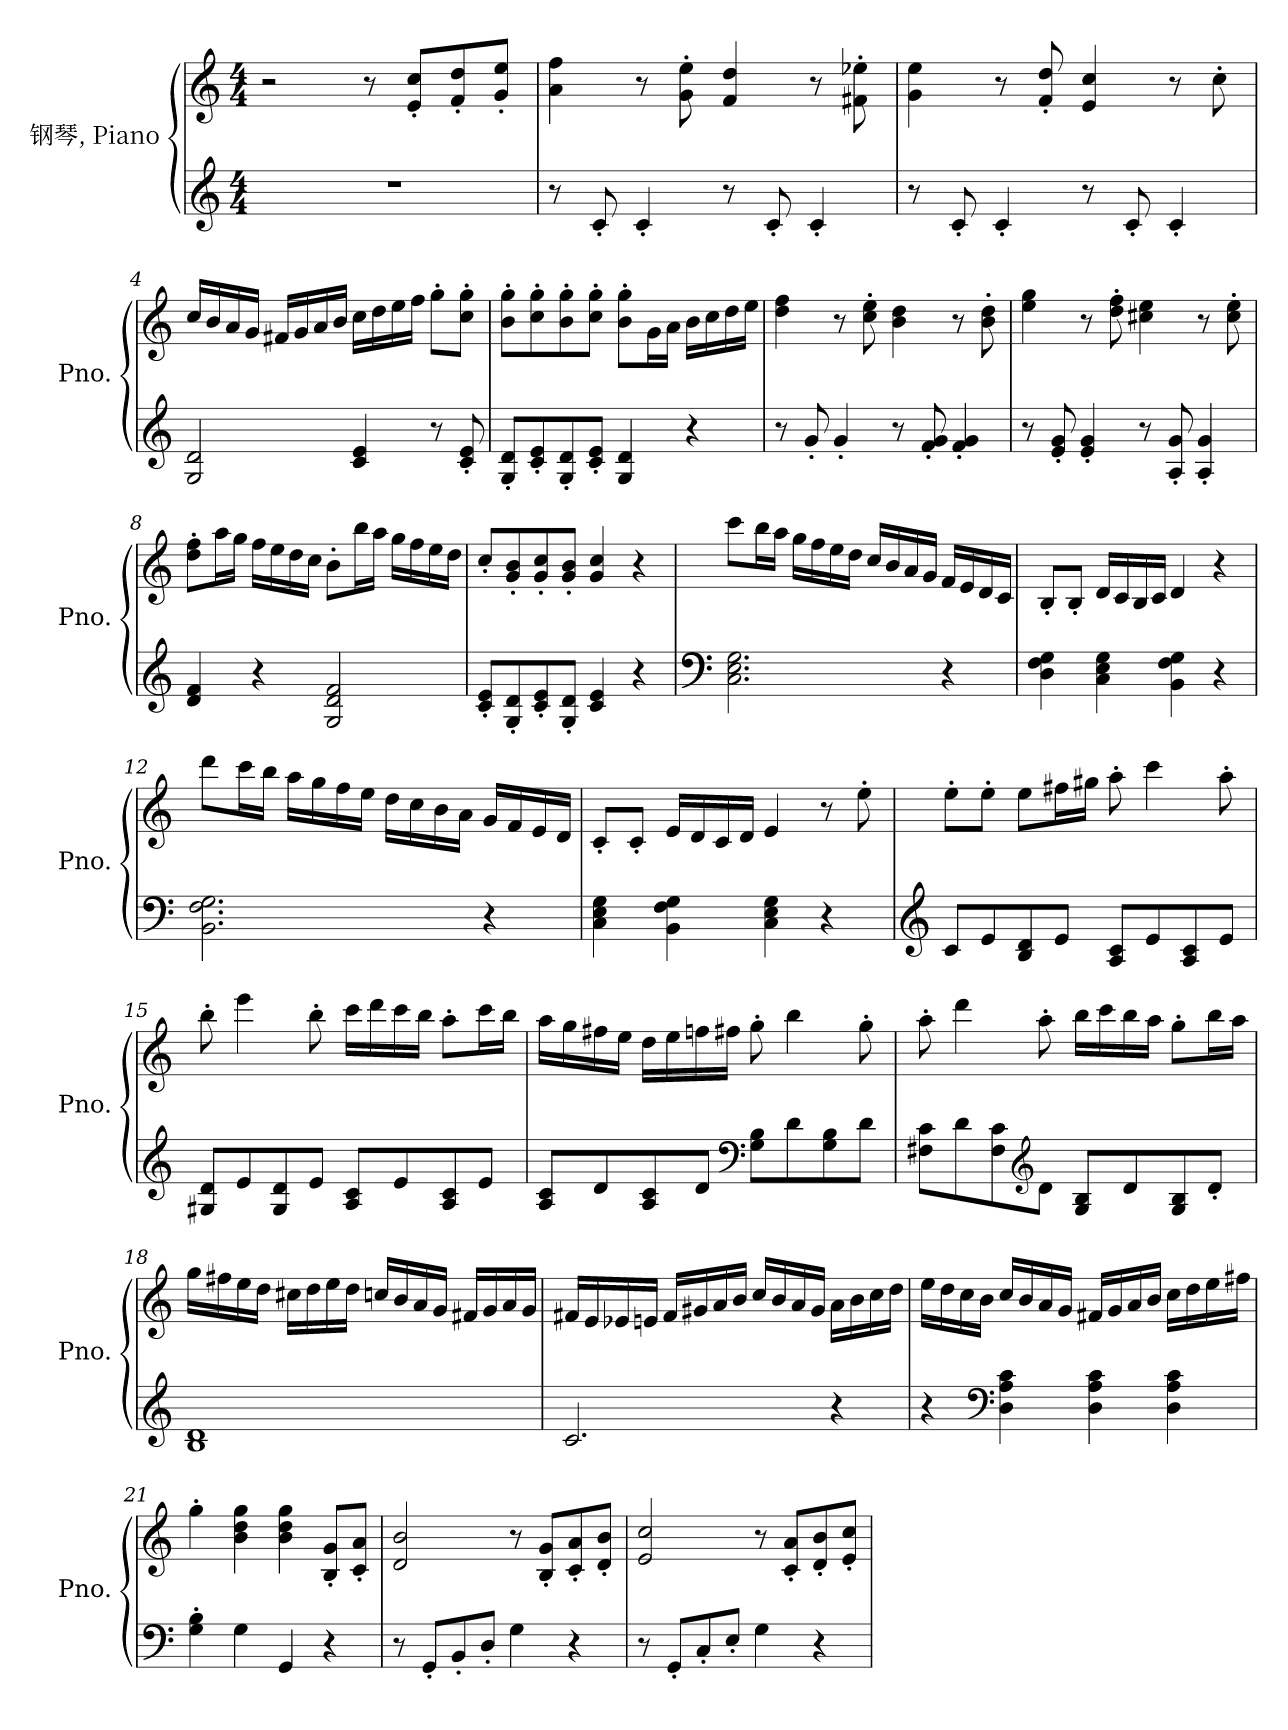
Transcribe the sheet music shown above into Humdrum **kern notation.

**kern	**kern
*part2	*part1
*staff2	*staff1
*I"钢琴, Piano	*I"钢琴, Piano
*I'Pno.	*I'Pno.
*clefG2	*clefG2
*k[]	*k[]
*M4/4	*M4/4
*MM115	*MM115
=1	=1
1r	2r
.	8r
.	8e/' 8cc/'L
.	8f/' 8dd/'
.	8g/' 8ee/'J
=2	=2
8r	4a\ 4ff\
8c'/	.
4c'/	8r
.	8g\' 8ee\'
8r	4f/ 4dd/
8c'/	.
4c'/	8r
.	8f#X\' 8ee-X\'
=3	=3
8r	4g\ 4ee\
8c'/	.
4c'/	8r
.	8f/' 8dd/'
8r	4e/ 4cc/
8c'/	.
4c'/	8r
.	8cc'\
!!LO:LB:g=z
=4	=4
2G/ 2d/	16cc/LL
.	16b/
.	16a/
.	16g/JJ
.	16f#X/LL
.	16g/
.	16a/
.	16b/JJ
4c/ 4e/	16cc\LL
.	16dd\
.	16ee\
.	16ff\JJ
8r	8gg'\L
8c/' 8e/'	8cc\' 8gg\'J
=5	=5
8G/' 8d/'L	8b\' 8gg\'L
8c/' 8e/'	8cc\' 8gg\'
8G/' 8d/'	8b\' 8gg\'
8c/' 8e/'J	8cc\' 8gg\'J
4G/ 4d/	8b\' 8gg\'L
.	16g\L
.	16a\JJ
4r	16b\LL
.	16cc\
.	16dd\
.	16ee\JJ
=6	=6
8r	4dd\ 4ff\
8g'/	.
4g'/	8r
.	8cc\' 8ee\'
8r	4b\ 4dd\
8f/' 8g/'	.
4f/' 4g/'	8r
.	8b\' 8dd\'
!!LO:LB:g=z
=7	=7
8r	4ee\ 4gg\
8e/' 8g/'	.
4e/' 4g/'	8r
.	8dd\' 8ff\'
8r	4cc#X\ 4ee\
8A/' 8g/'	.
4A/' 4g/'	8r
.	8cc#\' 8ee\'
=8	=8
4d/ 4f/	8dd\' 8ff\'L
.	16aa\L
.	16gg\JJ
4r	16ff\LL
.	16ee\
.	16dd\
.	16cc\JJ
2G/ 2d/ 2f/	8b'\L
.	16bb\L
.	16aa\JJ
.	16gg\LL
.	16ff\
.	16ee\
.	16dd\JJ
=9	=9
8c/' 8e/'L	8cc'/L
8G/' 8d/'	8g/' 8b/'
8c/' 8e/'	8g/' 8cc/'
8G/' 8d/'J	8g/' 8b/'J
4c/ 4e/	4g/ 4cc/
4r	4r
!!LO:LB:g=z
=10	=10
*clefF4	*
2.C\ 2.E\ 2.G\	8ccc\L
.	16bb\L
.	16aa\JJ
.	16gg\LL
.	16ff\
.	16ee\
.	16dd\JJ
.	16cc/LL
.	16b/
.	16a/
.	16g/JJ
4r	16f/LL
.	16e/
.	16d/
.	16c/JJ
=11	=11
4D\ 4F\ 4G\	8B'/L
.	8B'/J
4C\ 4E\ 4G\	16d/LL
.	16c/
.	16B/
.	16c/JJ
4BB\ 4F\ 4G\	4d/
4r	4r
=12	=12
2.BB\ 2.F\ 2.G\	8ddd\L
.	16ccc\L
.	16bb\JJ
.	16aa\LL
.	16gg\
.	16ff\
.	16ee\JJ
.	16dd\LL
.	16cc\
.	16b\
.	16a\JJ
4r	16g/LL
.	16f/
.	16e/
.	16d/JJ
!!LO:LB:g=z
=13	=13
4C\ 4E\ 4G\	8c'/L
.	8c'/J
4BB\ 4F\ 4G\	16e/LL
.	16d/
.	16c/
.	16d/JJ
4C\ 4E\ 4G\	4e/
4r	8r
.	8ee'\
=14	=14
*clefG2	*
8c/L	8ee'\L
8e/	8ee'\J
8B/ 8d/	8ee\L
8e/J	16ff#X\L
.	16gg#X\JJ
8A/ 8c/L	8aa'\
8e/	4ccc\
8A/ 8c/	.
8e/J	8aa'\
=15	=15
8G#X/ 8d/L	8bb'\
8e/	4eee\
8G#/ 8d/	.
8e/J	8bb'\
8A/ 8c/L	16ccc\LL
.	16ddd\
8e/	16ccc\
.	16bb\JJ
8A/ 8c/	8aa'\L
8e/J	16ccc\L
.	16bb\JJ
!!LO:LB:g=z
=16	=16
8A/ 8c/L	16aa\LL
.	16gg\
8d/	16ff#X\
.	16ee\JJ
8A/ 8c/	16dd\LL
.	16ee\
8d/J	16ffn\
.	16ff#X\JJ
*clefF4	*
8G\ 8B\L	8gg'\
8d\	4bb\
8G\ 8B\	.
8d\J	8gg'\
=17	=17
8F#X\ 8c\L	8aa'\
8d\	4ddd\
8F#\ 8c\	.
*clefG2	*
8d\J	8aa'\
8G/ 8B/L	16bb\LL
.	16ccc\
8d/	16bb\
.	16aa\JJ
8G/ 8B/	8gg'\L
8d'/J	16bb\L
.	16aa\JJ
!!LO:PB:g=z
=18	=18
1B 1d	16gg\LL
.	16ff#X\
.	16ee\
.	16dd\JJ
.	16cc#X\LL
.	16dd\
.	16ee\
.	16dd\JJ
.	16ccn/LL
.	16b/
.	16a/
.	16g/JJ
.	16f#X/LL
.	16g/
.	16a/
.	16g/JJ
=19	=19
2.c/	16f#X/LL
.	16e/
.	16e-X/
.	16en/JJ
.	16f#/LL
.	16g#X/
.	16a/
.	16b/JJ
.	16cc/LL
.	16b/
.	16a/
.	16g#/JJ
4r	16a\LL
.	16b\
.	16cc\
.	16dd\JJ
!!LO:LB:g=z
=20	=20
4r	16ee\LL
.	16dd\
.	16cc\
.	16b\JJ
*clefF4	*
4D\ 4A\ 4c\	16cc/LL
.	16b/
.	16a/
.	16g/JJ
4D\ 4A\ 4c\	16f#X/LL
.	16g/
.	16a/
.	16b/JJ
4D\ 4A\ 4c\	16cc\LL
.	16dd\
.	16ee\
.	16ff#X\JJ
=21	=21
4G\' 4B\'	4gg'\
4G\	4b\ 4dd\ 4gg\
4GG/	4b\ 4dd\ 4gg\
4r	8B/' 8g/'L
.	8c/' 8a/'J
=22	=22
8r	2d/ 2b/
8GG'/L	.
8BB'/	.
8D'/J	.
4G\	8r
.	8B/' 8g/'L
4r	8c/' 8a/'
.	8d/' 8b/'J
=23	=23
8r	2e/ 2cc/
8GG'/L	.
8C'/	.
8E'/J	.
4G\	8r
.	8c/' 8a/'L
4r	8d/' 8b/'
.	8e/' 8cc/'J
=	=
*-	*-
